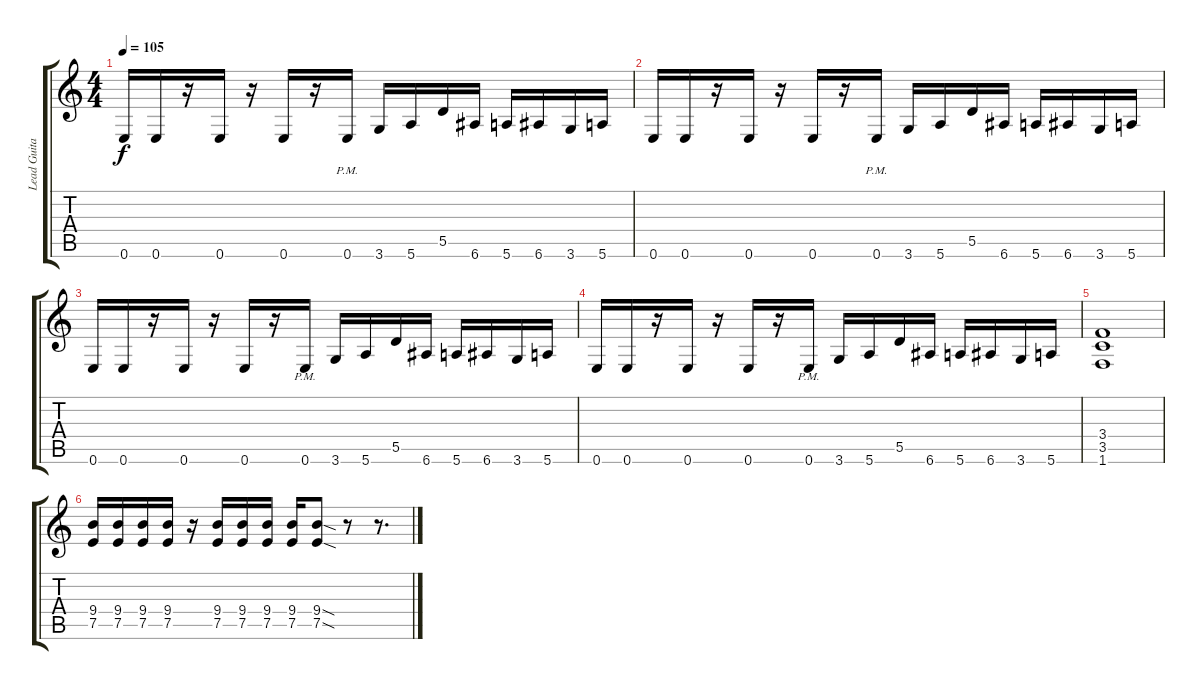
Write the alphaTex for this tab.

\track ("Lead Guitar" "Lead Guita") {instrument distortionguitar}
\staff {score tabs}
\tuning (E4 B3 G3 D3 A2 E2) {hide}
\ts (4 4)
\tempo 105
\clef g2
\ks c
0.6.16{dy f} 0.6.16 r.16 0.6.16 r.16 0.6.16 r.16 0.6{pm}.16 3.6.16 5.6.16 5.5.16 6.6.16 5.6.16 6.6.16 3.6.16 5.6.16 |
0.6.16 0.6.16 r.16 0.6.16 r.16 0.6.16 r.16 0.6{pm}.16 3.6.16 5.6.16 5.5.16 6.6.16 5.6.16 6.6.16 3.6.16 5.6.16 |
0.6.16 0.6.16 r.16 0.6.16 r.16 0.6.16 r.16 0.6{pm}.16 3.6.16 5.6.16 5.5.16 6.6.16 5.6.16 6.6.16 3.6.16 5.6.16 |
0.6.16 0.6.16 r.16 0.6.16 r.16 0.6.16 r.16 0.6{pm}.16 3.6.16 5.6.16 5.5.16 6.6.16 5.6.16 6.6.16 3.6.16 5.6.16 |
(3.4 3.5 1.6).1 |
(9.4 7.5).16 (9.4 7.5).16 (9.4 7.5).16 (9.4 7.5).16 r.16 (9.4 7.5).16 (9.4 7.5).16 (9.4 7.5).16 (9.4 7.5).16 (9.4{sod} 7.5{sod}).8 r.8 r.8{d}
